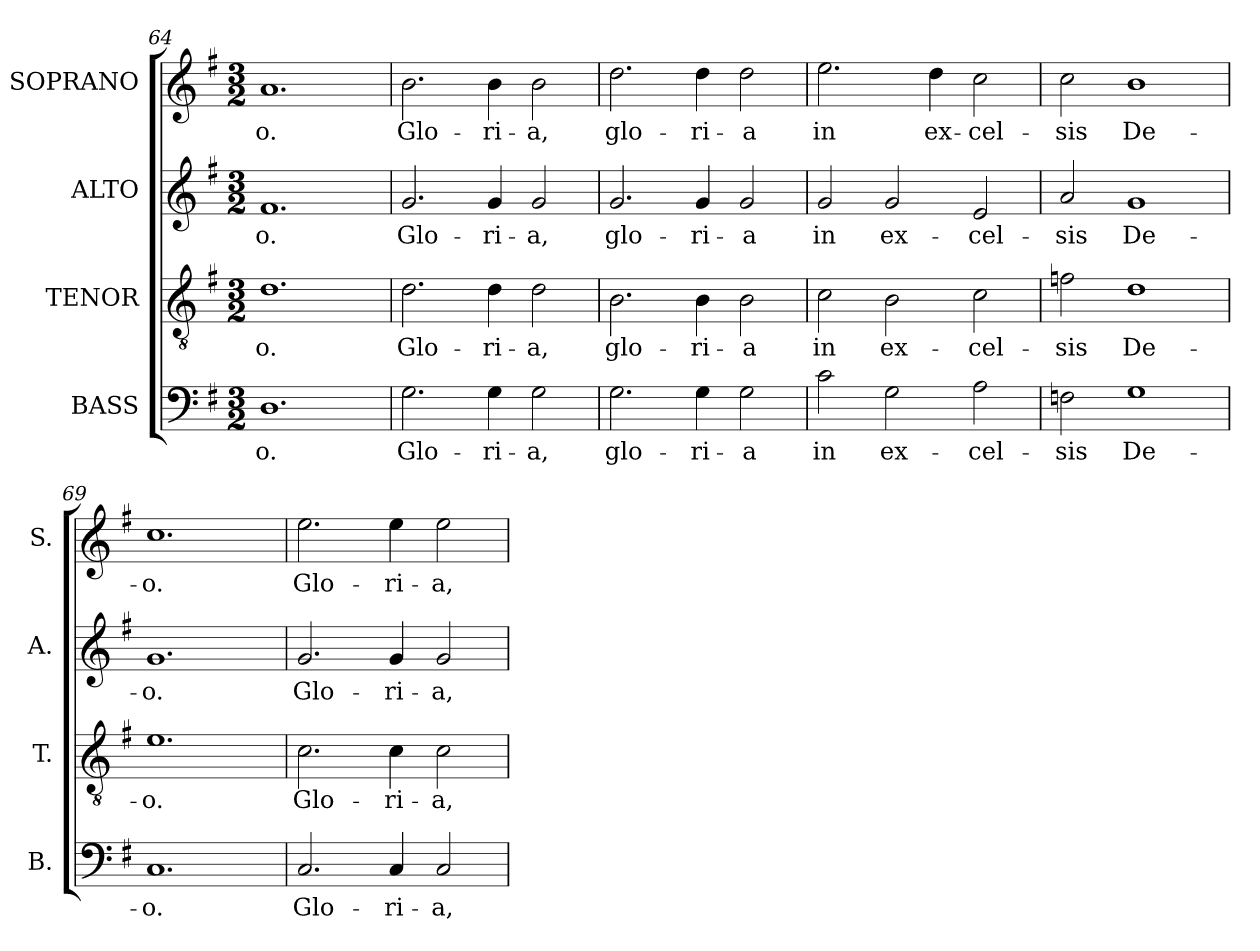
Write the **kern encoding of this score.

**kern	**text	**kern	**text	**kern	**text	**kern	**text
*part4	*part4	*part3	*part3	*part2	*part2	*part1	*part1
*staff4	*staff4	*staff3	*staff3	*staff2	*staff2	*staff1	*staff1
*I"BASS	*	*I"TENOR	*	*I"ALTO	*	*I"SOPRANO	*
*I'B.	*	*I'T.	*	*I'A.	*	*I'S.	*
*clefF4	*	*clefGv2	*	*clefG2	*	*clefG2	*
*	*	*ITrd7c12	*	*	*	*	*
*k[f#]	*	*k[f#]	*	*k[f#]	*	*k[f#]	*
*G:	*	*G:	*	*G:	*	*G:	*
*M3/2	*	*M3/2	*	*M3/2	*	*M3/2	*
=64	=64	=64	=64	=64	=64	=64	=64
!	!LO:LY:b:color=#000000	!	!	!	!	!	!
!	!	!	!LO:LY:b:color=#000000	!	!	!	!
!	!	!	!	!	!LO:LY:b:color=#000000	!	!
!	!	!	!	!	!	!	!LO:LY:b:color=#000000
1.Di	-o.	1.Di	-o.	1.f#i	-o.	1.ai	-o.
=65	=65	=65	=65	=65	=65	=65	=65
!	!LO:LY:b:color=#000000	!	!	!	!	!	!
!	!	!	!LO:LY:b:color=#000000	!	!	!	!
!	!	!	!	!	!LO:LY:b:color=#000000	!	!
!	!	!	!	!	!	!	!LO:LY:b:color=#000000
2.Gi\	Glo-	2.Di\	Glo-	2.gi/	Glo-	2.bi\	Glo-
!	!LO:LY:b:color=#000000	!	!	!	!	!	!
!	!	!	!LO:LY:b:color=#000000	!	!	!	!
!	!	!	!	!	!LO:LY:b:color=#000000	!	!
!	!	!	!	!	!	!	!LO:LY:b:color=#000000
4Gi\	-ri-	4Di\	-ri-	4gi/	-ri-	4bi\	-ri-
!	!LO:LY:b:color=#000000	!	!	!	!	!	!
!	!	!	!LO:LY:b:color=#000000	!	!	!	!
!	!	!	!	!	!LO:LY:b:color=#000000	!	!
!	!	!	!	!	!	!	!LO:LY:b:color=#000000
2Gi\	-a,	2Di\	-a,	2gi/	-a,	2bi\	-a,
=66	=66	=66	=66	=66	=66	=66	=66
!	!LO:LY:b:color=#000000	!	!	!	!	!	!
!	!	!	!LO:LY:b:color=#000000	!	!	!	!
!	!	!	!	!	!LO:LY:b:color=#000000	!	!
!	!	!	!	!	!	!	!LO:LY:b:color=#000000
2.Gi\	glo-	2.BBi\	glo-	2.gi/	glo-	2.ddi\	glo-
!	!LO:LY:b:color=#000000	!	!	!	!	!	!
!	!	!	!LO:LY:b:color=#000000	!	!	!	!
!	!	!	!	!	!LO:LY:b:color=#000000	!	!
!	!	!	!	!	!	!	!LO:LY:b:color=#000000
4Gi\	-ri-	4BBi\	-ri-	4gi/	-ri-	4ddi\	-ri-
!	!LO:LY:b:color=#000000	!	!	!	!	!	!
!	!	!	!LO:LY:b:color=#000000	!	!	!	!
!	!	!	!	!	!LO:LY:b:color=#000000	!	!
!	!	!	!	!	!	!	!LO:LY:b:color=#000000
2Gi\	-a	2BBi\	-a	2gi/	-a	2ddi\	-a
!!LO:LB:g=z
=67	=67	=67	=67	=67	=67	=67	=67
!	!LO:LY:b:color=#000000	!	!	!	!	!	!
!	!	!	!LO:LY:b:color=#000000	!	!	!	!
!	!	!	!	!	!LO:LY:b:color=#000000	!	!
!	!	!	!	!	!	!	!LO:LY:b:color=#000000
2ci\	in	2Ci\	in	2gi/	in	2.eei\	in
!	!LO:LY:b:color=#000000	!	!	!	!	!	!
!	!	!	!LO:LY:b:color=#000000	!	!	!	!
!	!	!	!	!	!LO:LY:b:color=#000000	!	!
2Gi\	ex-	2BBi\	ex-	2gi/	ex-	.	.
!	!	!	!	!	!	!	!LO:LY:b:color=#000000
.	.	.	.	.	.	4ddi\	ex-
!	!LO:LY:b:color=#000000	!	!	!	!	!	!
!	!	!	!LO:LY:b:color=#000000	!	!	!	!
!	!	!	!	!	!LO:LY:b:color=#000000	!	!
!	!	!	!	!	!	!	!LO:LY:b:color=#000000
2Ai\	-cel-	2Ci\	-cel-	2ei/	-cel-	2cci\	-cel-
=68	=68	=68	=68	=68	=68	=68	=68
!	!LO:LY:b:color=#000000	!	!	!	!	!	!
!	!	!	!LO:LY:b:color=#000000	!	!	!	!
!	!	!	!	!	!LO:LY:b:color=#000000	!	!
!	!	!	!	!	!	!	!LO:LY:b:color=#000000
2Fni\	-sis	2Fni\	-sis	2ai/	-sis	2cci\	-sis
!	!LO:LY:b:color=#000000	!	!	!	!	!	!
!	!	!	!LO:LY:b:color=#000000	!	!	!	!
!	!	!	!	!	!LO:LY:b:color=#000000	!	!
!	!	!	!	!	!	!	!LO:LY:b:color=#000000
1Gi	De-	1Di	De-	1gi	De-	1bi	De-
=69	=69	=69	=69	=69	=69	=69	=69
!	!LO:LY:b:color=#000000	!	!	!	!	!	!
!	!	!	!LO:LY:b:color=#000000	!	!	!	!
!	!	!	!	!	!LO:LY:b:color=#000000	!	!
!	!	!	!	!	!	!	!LO:LY:b:color=#000000
1.Ci	-o.	1.Ei	-o.	1.gi	-o.	1.cci	-o.
=70	=70	=70	=70	=70	=70	=70	=70
!	!LO:LY:b:color=#000000	!	!	!	!	!	!
!	!	!	!LO:LY:b:color=#000000	!	!	!	!
!	!	!	!	!	!LO:LY:b:color=#000000	!	!
!	!	!	!	!	!	!	!LO:LY:b:color=#000000
2.Ci/	Glo-	2.Ci\	Glo-	2.gi/	Glo-	2.eei\	Glo-
!	!LO:LY:b:color=#000000	!	!	!	!	!	!
!	!	!	!LO:LY:b:color=#000000	!	!	!	!
!	!	!	!	!	!LO:LY:b:color=#000000	!	!
!	!	!	!	!	!	!	!LO:LY:b:color=#000000
4Ci/	-ri-	4Ci\	-ri-	4gi/	-ri-	4eei\	-ri-
!	!LO:LY:b:color=#000000	!	!	!	!	!	!
!	!	!	!LO:LY:b:color=#000000	!	!	!	!
!	!	!	!	!	!LO:LY:b:color=#000000	!	!
!	!	!	!	!	!	!	!LO:LY:b:color=#000000
2Ci/	-a,	2Ci\	-a,	2gi/	-a,	2eei\	-a,
=	=	=	=	=	=	=	=
*-	*-	*-	*-	*-	*-	*-	*-
